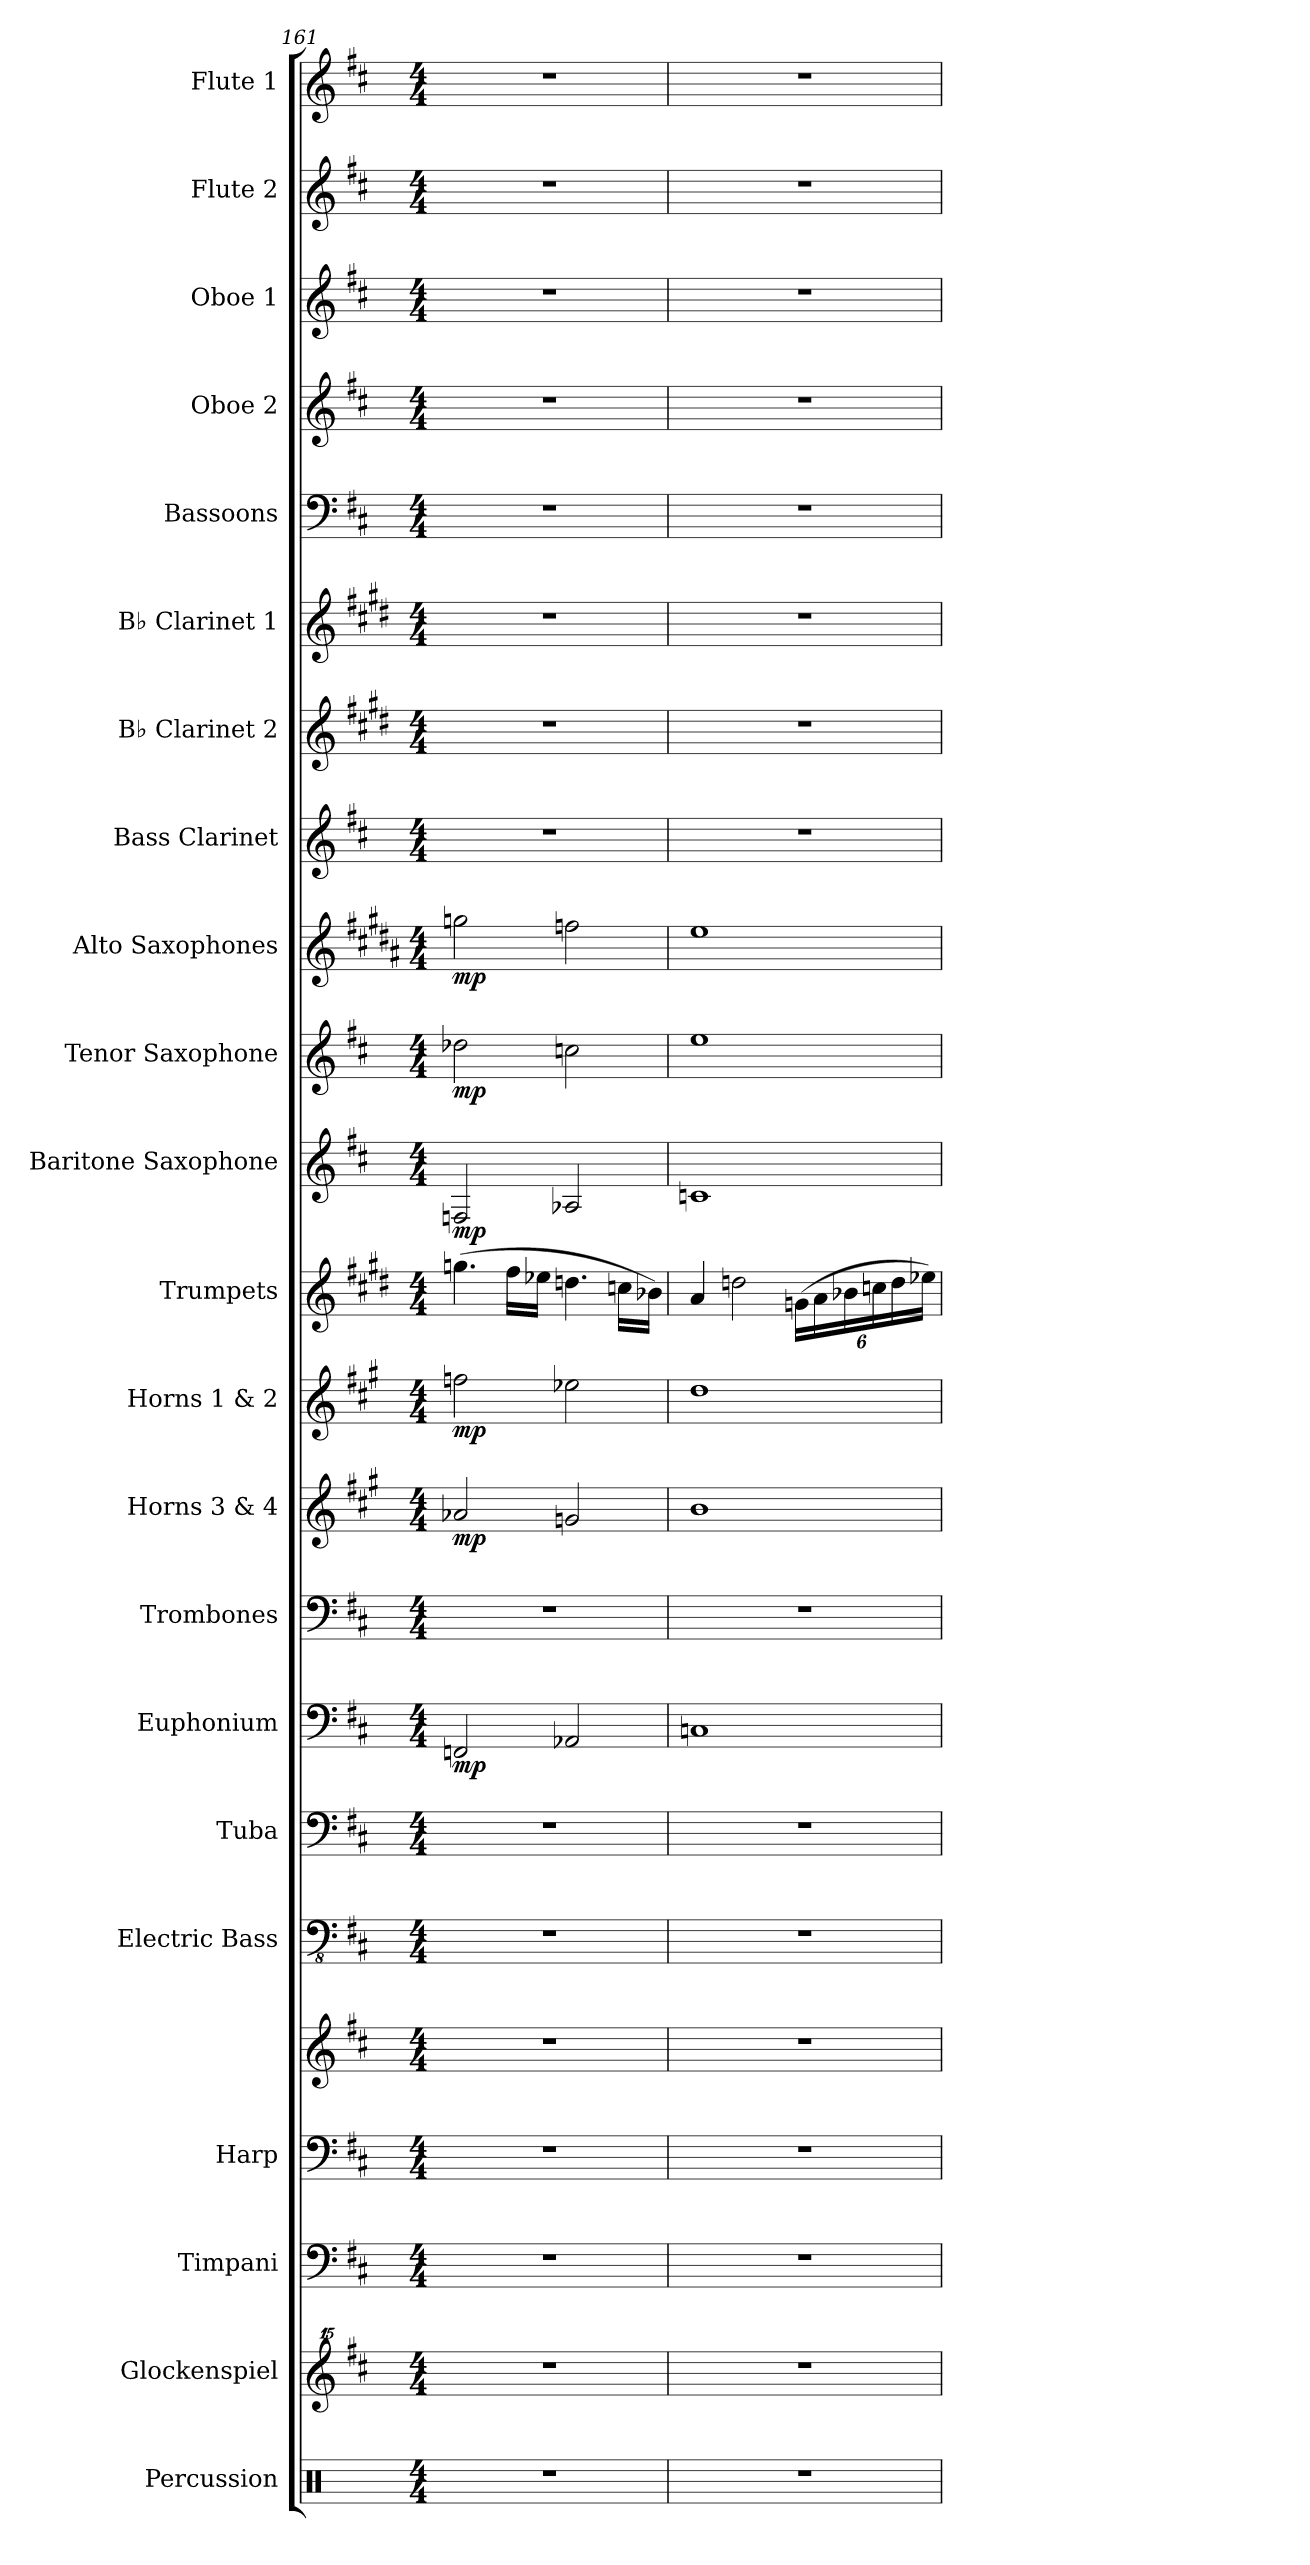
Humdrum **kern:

**kern	**kern	**kern	**kern	**kern	**kern	**kern	**kern	**dynam	**kern	**kern	**dynam	**kern	**dynam	**kern	**kern	**dynam	**kern	**dynam	**kern	**dynam	**kern	**kern	**kern	**kern	**kern	**kern	**kern	**kern
*part22	*part21	*part20	*part19	*part19	*part18	*part17	*part16	*part16	*part15	*part14	*part14	*part13	*part13	*part12	*part11	*part11	*part10	*part10	*part9	*part9	*part8	*part7	*part6	*part5	*part4	*part3	*part2	*part1
*staff23	*staff22	*staff21	*staff20	*staff19	*staff18	*staff17	*staff16	*staff16	*staff15	*staff14	*staff14	*staff13	*staff13	*staff12	*staff11	*staff11	*staff10	*staff10	*staff9	*staff9	*staff8	*staff7	*staff6	*staff5	*staff4	*staff3	*staff2	*staff1
*I"Percussion	*I"Glockenspiel	*I"Timpani	*I"Harp	*	*I"Electric Bass	*I"Tuba	*I"Euphonium	*	*I"Trombones	*I"Horns 3 &amp; 4	*	*I"Horns 1 &amp; 2	*	*I"Trumpets	*I"Baritone Saxophone	*	*I"Tenor Saxophone	*	*I"Alto Saxophones	*	*I"Bass Clarinet	*I"B♭ Clarinet 2	*I"B♭ Clarinet 1	*I"Bassoons	*I"Oboe 2	*I"Oboe 1	*I"Flute 2	*I"Flute 1
*I'Perc.	*I'Glk.	*I'Timp.	*I'Hrp.	*	*I'El. B.	*I'Tba.	*I'Euph.	*	*I'Tbns.	*I'Hns. 3/4	*	*I'Hns. 1/2	*	*I'Tpts.	*I'Bar. Sax.	*	*I'T. Sax.	*	*I'A. Saxes.	*	*I'B. Cl.	*I'B♭ Cl. 2	*I'B♭ Cl. 1	*I'Bsns.	*I'Ob. 2	*I'Ob. 1	*I'Fl. 2	*I'Fl. 1
!!LO:PB:g=z
*clefX	*clefG^^2	*clefF4	*clefF4	*clefG2	*clefFv4	*clefF4	*clefF4	*	*clefF4	*clefG2	*	*clefG2	*	*clefG2	*clefG2	*	*clefG2	*	*clefG2	*	*clefG2	*clefG2	*clefG2	*clefF4	*clefG2	*clefG2	*clefG2	*clefG2
*	*	*	*	*	*	*	*	*	*	*ITrd4c7	*	*ITrd4c7	*	*ITrd1c2	*ITrd12c21	*	*ITrd8c14	*	*ITrd5c9	*	*ITrd8c14	*ITrd1c2	*ITrd1c2	*	*	*	*	*
*k[]	*k[f#c#]	*k[f#c#]	*k[f#c#]	*k[f#c#]	*k[f#c#]	*k[f#c#]	*k[f#c#]	*	*k[f#c#]	*k[f#c#]	*	*k[f#c#]	*	*k[f#c#]	*k[f#c#]	*	*k[f#c#]	*	*k[f#c#]	*	*k[f#c#]	*k[f#c#]	*k[f#c#]	*k[f#c#]	*k[f#c#]	*k[f#c#]	*k[f#c#]	*k[f#c#]
*M4/4	*M4/4	*M4/4	*M4/4	*M4/4	*M4/4	*M4/4	*M4/4	*	*M4/4	*M4/4	*	*M4/4	*	*M4/4	*M4/4	*	*M4/4	*	*M4/4	*	*M4/4	*M4/4	*M4/4	*M4/4	*M4/4	*M4/4	*M4/4	*M4/4
=161	=161	=161	=161	=161	=161	=161	=161	=161	=161	=161	=161	=161	=161	=161	=161	=161	=161	=161	=161	=161	=161	=161	=161	=161	=161	=161	=161	=161
!	!	!	!	!	!	!	!	!LO:DY:b	!	!	!LO:DY:b	!	!LO:DY:b	!	!	!LO:DY:b	!	!LO:DY:b	!	!LO:DY:b	!	!	!	!	!	!	!	!
1r	1r	1r	1r	1r	1r	1r	2FFn/	mp	1r	2d-X/	mp	2b-X\	mp	(4.ffn\	2FFn/	mp	2d-X\	mp	2b-X\	mp	1r	1r	1r	1r	1r	1r	1r	1r
.	.	.	.	.	.	.	.	.	.	.	.	.	.	16ee\LL	.	.	.	.	.	.	.	.	.	.	.	.	.	.
.	.	.	.	.	.	.	.	.	.	.	.	.	.	16dd-X\JJ	.	.	.	.	.	.	.	.	.	.	.	.	.	.
.	.	.	.	.	.	.	2AA-X/	.	.	2cn/	.	2a-X\	.	4.ccn\	2AA-X/	.	2cn\	.	2a-X\	.	.	.	.	.	.	.	.	.
.	.	.	.	.	.	.	.	.	.	.	.	.	.	16b-X\LL	.	.	.	.	.	.	.	.	.	.	.	.	.	.
.	.	.	.	.	.	.	.	.	.	.	.	.	.	16a-X\JJ)	.	.	.	.	.	.	.	.	.	.	.	.	.	.
=162	=162	=162	=162	=162	=162	=162	=162	=162	=162	=162	=162	=162	=162	=162	=162	=162	=162	=162	=162	=162	=162	=162	=162	=162	=162	=162	=162	=162
1r	1r	1r	1r	1r	1r	1r	1Cn	.	1r	1e	.	1g	.	4g/	1Cn	.	1e	.	1g	.	1r	1r	1r	1r	1r	1r	1r	1r
.	.	.	.	.	.	.	.	.	.	.	.	.	.	2ccn\	.	.	.	.	.	.	.	.	.	.	.	.	.	.
*	*	*	*	*	*	*	*	*	*	*	*	*	*	*Xbrackettup	*	*	*	*	*	*	*	*	*	*	*	*	*	*
.	.	.	.	.	.	.	.	.	.	.	.	.	.	(24fn\LL	.	.	.	.	.	.	.	.	.	.	.	.	.	.
.	.	.	.	.	.	.	.	.	.	.	.	.	.	24g\	.	.	.	.	.	.	.	.	.	.	.	.	.	.
.	.	.	.	.	.	.	.	.	.	.	.	.	.	24a-X\	.	.	.	.	.	.	.	.	.	.	.	.	.	.
.	.	.	.	.	.	.	.	.	.	.	.	.	.	24b-X\	.	.	.	.	.	.	.	.	.	.	.	.	.	.
.	.	.	.	.	.	.	.	.	.	.	.	.	.	24cc\	.	.	.	.	.	.	.	.	.	.	.	.	.	.
.	.	.	.	.	.	.	.	.	.	.	.	.	.	24dd-X\JJ)	.	.	.	.	.	.	.	.	.	.	.	.	.	.
=	=	=	=	=	=	=	=	=	=	=	=	=	=	=	=	=	=	=	=	=	=	=	=	=	=	=	=	=
*-	*-	*-	*-	*-	*-	*-	*-	*-	*-	*-	*-	*-	*-	*-	*-	*-	*-	*-	*-	*-	*-	*-	*-	*-	*-	*-	*-	*-
